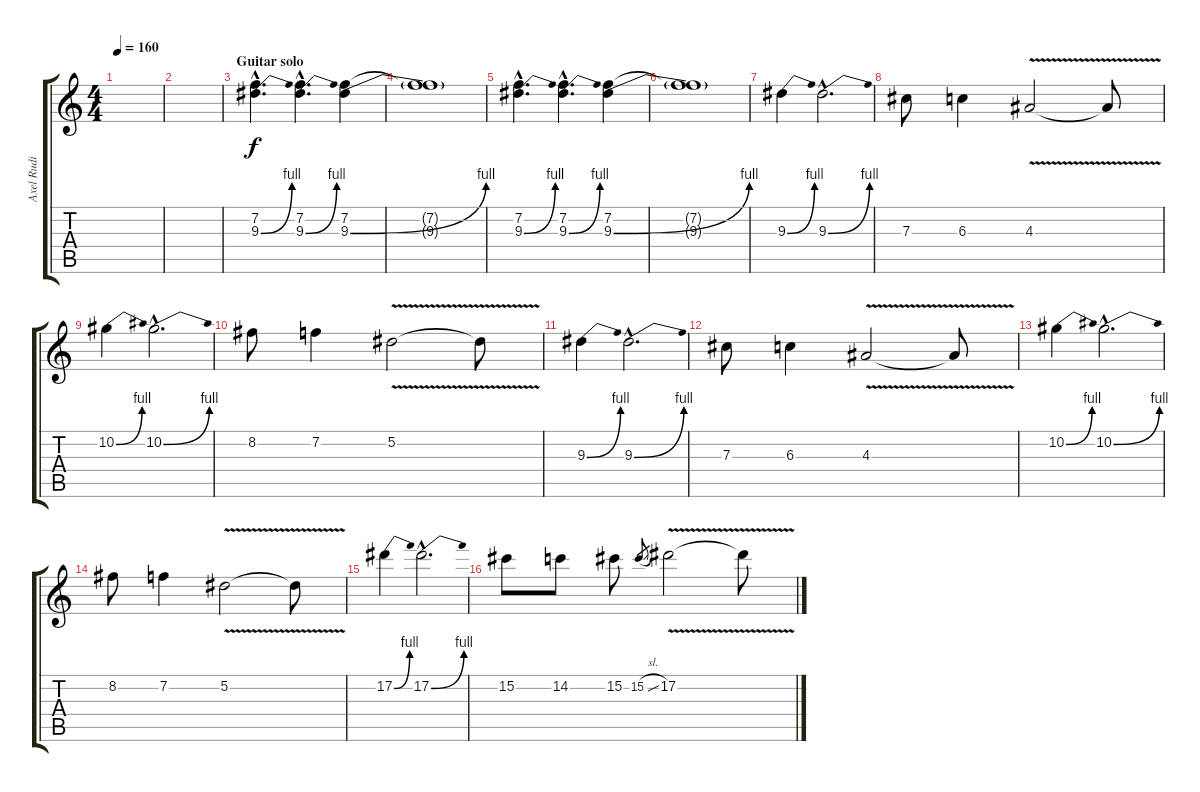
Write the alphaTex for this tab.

\track ("Axel Rudi Pell - Guitar 3" "Axel Rudi ") {instrument distortionguitar}
\staff {score tabs}
\tuning (Eb4 Bb3 Gb3 Db3 Ab2 Eb2) {hide}
\ts (4 4)
\tempo 160
\clef g2
\ks c
|
|
\section ("" "Guitar solo")
(7.2{hac} 9.3{be (bend 0 0 60 4) hac}).4{d} (7.2{hac} 9.3{be (bend 0 0 60 4) hac}).4{d} (7.2 9.3{be (bend 0 0 60 4)}).4 |
(7.2{t} 9.3{t}).1 |
(7.2{hac} 9.3{be (bend 0 0 60 4) hac}).4{d} (7.2{hac} 9.3{be (bend 0 0 60 4) hac}).4{d} (7.2 9.3{be (bend 0 0 60 4)}).4 |
(7.2{t} 9.3{t}).1 |
9.3{be (bend 0 0 60 4)}.4 9.3{be (bend 0 0 60 4) hac}.2{d} |
7.3.8 6.3.4 4.3{v}.2 4.3{t}.8 |
10.2{be (bend 0 0 60 4)}.4 10.2{be (bend 0 0 60 4) hac}.2{d} |
8.2.8 7.2.4 5.2{v}.2 5.2{t}.8 |
9.3{be (bend 0 0 60 4)}.4 9.3{be (bend 0 0 60 4) hac}.2{d} |
7.3.8 6.3.4 4.3{v}.2 4.3{t}.8 |
10.2{be (bend 0 0 60 4)}.4 10.2{be (bend 0 0 60 4) hac}.2{d} |
8.2.8 7.2.4 5.2{v}.2 5.2{t}.8 |
17.2{be (bend 0 0 60 4)}.4 17.2{be (bend 0 0 60 4) hac}.2{d} |
15.2.8 14.2.8 15.2.8 15.2{sl}.8{gr} 17.2{v}.2 17.2{t}.8
